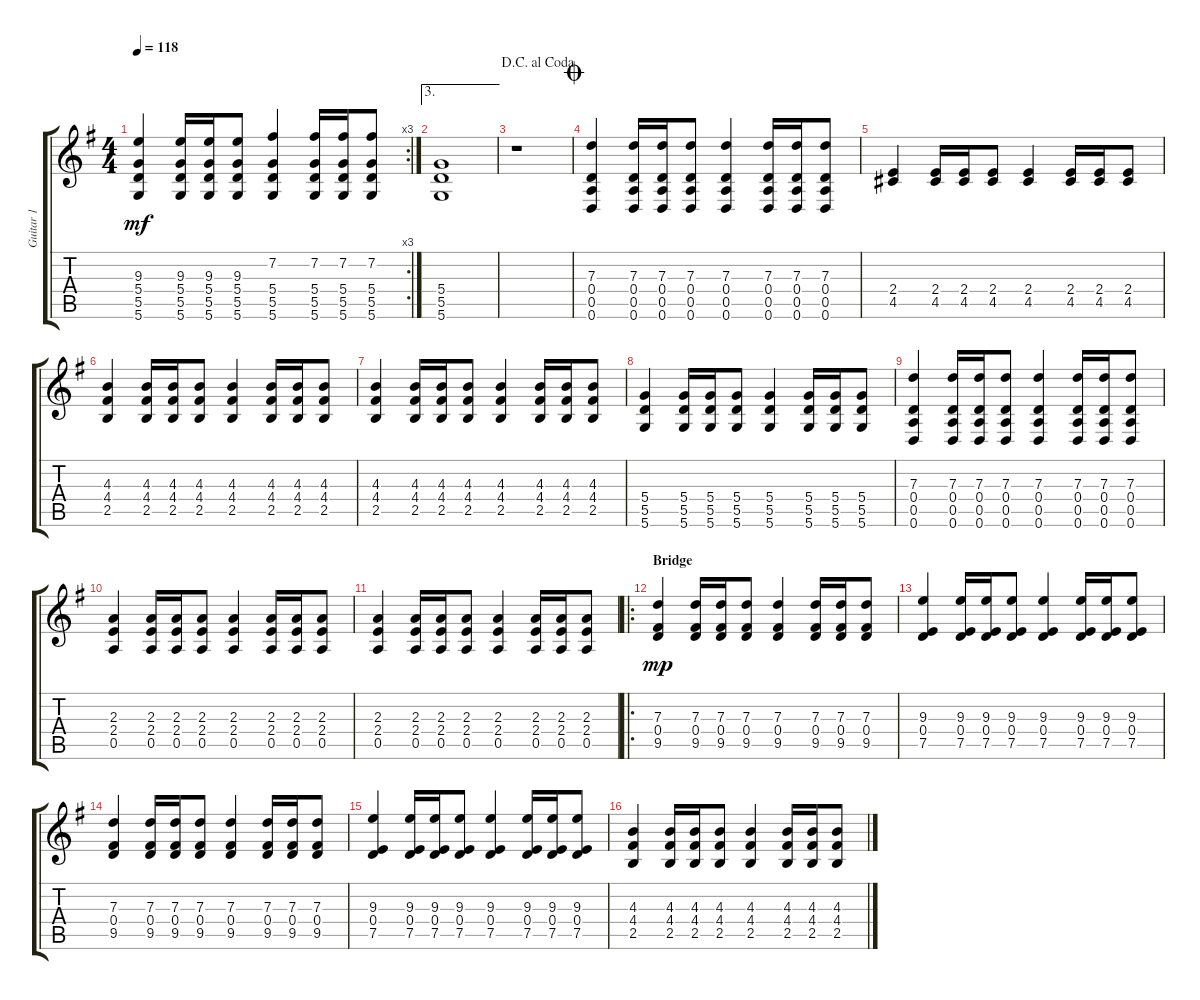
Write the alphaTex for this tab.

\track ("Guitar 1" "Guitar 1") {instrument acousticguitarsteel}
\staff {score tabs}
\tuning (E4 B3 G3 D3 A2 D2) {hide}
\rc 3
\ts (4 4)
\tempo 118
\clef g2
\ks g
(9.3 5.4 5.5 5.6).4{dy mf} (9.3 5.4 5.5 5.6).16 (9.3 5.4 5.5 5.6).16 (9.3 5.4 5.5 5.6).8 (7.2 5.4 5.5 5.6).4 (7.2 5.4 5.5 5.6).16 (7.2 5.4 5.5 5.6).16 (7.2 5.4 5.5 5.6).8 |
\ae 3
(5.4 5.5 5.6).1 |
\jump dacapoalcoda
r.1 |
\jump coda
(7.3 0.4 0.5 0.6).4 (7.3 0.4 0.5 0.6).16 (7.3 0.4 0.5 0.6).16 (7.3 0.4 0.5 0.6).8 (7.3 0.4 0.5 0.6).4 (7.3 0.4 0.5 0.6).16 (7.3 0.4 0.5 0.6).16 (7.3 0.4 0.5 0.6).8 |
(2.4 4.5).4 (2.4 4.5).16 (2.4 4.5).16 (2.4 4.5).8 (2.4 4.5).4 (2.4 4.5).16 (2.4 4.5).16 (2.4 4.5).8 |
(4.3 4.4 2.5).4 (4.3 4.4 2.5).16 (4.3 4.4 2.5).16 (4.3 4.4 2.5).8 (4.3 4.4 2.5).4 (4.3 4.4 2.5).16 (4.3 4.4 2.5).16 (4.3 4.4 2.5).8 |
(4.3 4.4 2.5).4 (4.3 4.4 2.5).16 (4.3 4.4 2.5).16 (4.3 4.4 2.5).8 (4.3 4.4 2.5).4 (4.3 4.4 2.5).16 (4.3 4.4 2.5).16 (4.3 4.4 2.5).8 |
(5.4 5.5 5.6).4 (5.4 5.5 5.6).16 (5.4 5.5 5.6).16 (5.4 5.5 5.6).8 (5.4 5.5 5.6).4 (5.4 5.5 5.6).16 (5.4 5.5 5.6).16 (5.4 5.5 5.6).8 |
(7.3 0.4 0.5 0.6).4 (7.3 0.4 0.5 0.6).16 (7.3 0.4 0.5 0.6).16 (7.3 0.4 0.5 0.6).8 (7.3 0.4 0.5 0.6).4 (7.3 0.4 0.5 0.6).16 (7.3 0.4 0.5 0.6).16 (7.3 0.4 0.5 0.6).8 |
(2.3 2.4 0.5).4 (2.3 2.4 0.5).16 (2.3 2.4 0.5).16 (2.3 2.4 0.5).8 (2.3 2.4 0.5).4 (2.3 2.4 0.5).16 (2.3 2.4 0.5).16 (2.3 2.4 0.5).8 |
(2.3 2.4 0.5).4 (2.3 2.4 0.5).16 (2.3 2.4 0.5).16 (2.3 2.4 0.5).8 (2.3 2.4 0.5).4 (2.3 2.4 0.5).16 (2.3 2.4 0.5).16 (2.3 2.4 0.5).8 |
\ro
\section ("" "Bridge")
(7.3 0.4 9.5).4{dy mp} (7.3 0.4 9.5).16 (7.3 0.4 9.5).16 (7.3 0.4 9.5).8 (7.3 0.4 9.5).4 (7.3 0.4 9.5).16 (7.3 0.4 9.5).16 (7.3 0.4 9.5).8 |
(9.3 0.4 7.5).4 (9.3 0.4 7.5).16 (9.3 0.4 7.5).16 (9.3 0.4 7.5).8 (9.3 0.4 7.5).4 (9.3 0.4 7.5).16 (9.3 0.4 7.5).16 (9.3 0.4 7.5).8 |
(7.3 0.4 9.5).4 (7.3 0.4 9.5).16 (7.3 0.4 9.5).16 (7.3 0.4 9.5).8 (7.3 0.4 9.5).4 (7.3 0.4 9.5).16 (7.3 0.4 9.5).16 (7.3 0.4 9.5).8 |
(9.3 0.4 7.5).4 (9.3 0.4 7.5).16 (9.3 0.4 7.5).16 (9.3 0.4 7.5).8 (9.3 0.4 7.5).4 (9.3 0.4 7.5).16 (9.3 0.4 7.5).16 (9.3 0.4 7.5).8 |
(4.3 4.4 2.5).4 (4.3 4.4 2.5).16 (4.3 4.4 2.5).16 (4.3 4.4 2.5).8 (4.3 4.4 2.5).4 (4.3 4.4 2.5).16 (4.3 4.4 2.5).16 (4.3 4.4 2.5).8
